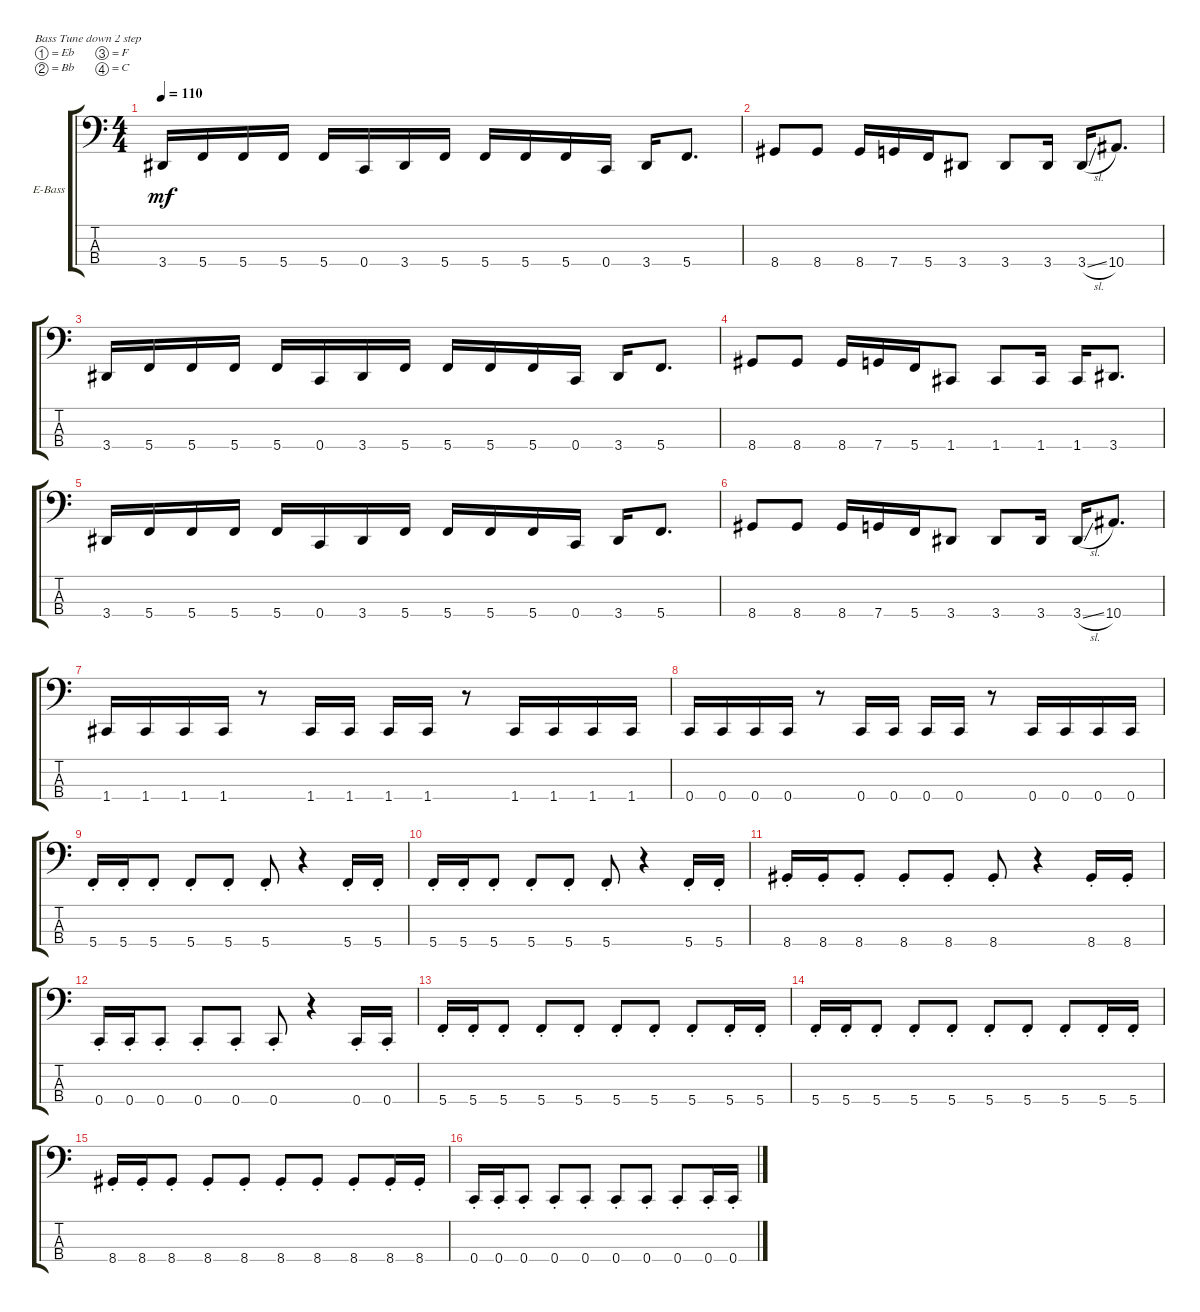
\defaultSystemsLayout 4
\bracketExtendMode groupsimilarinstruments
\firstSystemTrackNameOrientation horizontal
\otherSystemsTrackNameOrientation horizontal
\track ("Electric Bass" "E-Bass") {instrument electricbassfinger}
\staff {score tabs}
\tuning (Eb2 Bb1 F1 C1)
\ts (4 4)
\tempo 110
\clef f4
\scale
0.333333
\ks c
3.4.16{dy mf} 5.4.16 5.4.16 5.4.16 5.4.16 0.4.16 3.4.16 5.4.16 5.4.16 5.4.16 5.4.16 0.4.16 3.4.16 5.4.8{d} |
\scale
0.333333 8.4.8 8.4.8 8.4.16 7.4.16 5.4.16 3.4.8 3.4.8 3.4.16 3.4{sl}.16 10.4.8{d} |
\scale
0.333333 3.4.16 5.4.16 5.4.16 5.4.16 5.4.16 0.4.16 3.4.16 5.4.16 5.4.16 5.4.16 5.4.16 0.4.16 3.4.16 5.4.8{d} |
\scale
0.333333 8.4.8 8.4.8 8.4.16 7.4.16 5.4.16 1.4.8 1.4.8 1.4.16 1.4.16 3.4.8{d} |
\scale
0.333333 3.4.16 5.4.16 5.4.16 5.4.16 5.4.16 0.4.16 3.4.16 5.4.16 5.4.16 5.4.16 5.4.16 0.4.16 3.4.16 5.4.8{d} |
\scale
0.333333 8.4.8 8.4.8 8.4.16 7.4.16 5.4.16 3.4.8 3.4.8 3.4.16 3.4{sl}.16 10.4.8{d} |
\scale
0.333333 1.4.16 1.4.16 1.4.16 1.4.16 r.8 1.4.16 1.4.16 1.4.16 1.4.16 r.8 1.4.16 1.4.16 1.4.16 1.4.16 |
\scale
0.333333 0.4.16 0.4.16 0.4.16 0.4.16 r.8 0.4.16 0.4.16 0.4.16 0.4.16 r.8 0.4.16 0.4.16 0.4.16 0.4.16 |
\scale
0.333333 5.4{st}.16 5.4{st}.16 5.4{st}.8 5.4{st}.8 5.4{st}.8 5.4{st}.8 r.4 5.4{st}.16 5.4{st}.16 |
\scale
0.333333 5.4{st}.16 5.4{st}.16 5.4{st}.8 5.4{st}.8 5.4{st}.8 5.4{st}.8 r.4 5.4{st}.16 5.4{st}.16 |
\scale
0.333333 8.4{st}.16 8.4{st}.16 8.4{st}.8 8.4{st}.8 8.4{st}.8 8.4{st}.8 r.4 8.4{st}.16 8.4{st}.16 |
\scale
0.333333 0.4{st}.16 0.4{st}.16 0.4{st}.8 0.4{st}.8 0.4{st}.8 0.4{st}.8 r.4 0.4{st}.16 0.4{st}.16 |
\scale
0.333333 5.4{st}.16 5.4{st}.16 5.4{st}.8 5.4{st}.8 5.4{st}.8 5.4{st}.8 5.4{st}.8 5.4{st}.8 5.4{st}.16 5.4{st}.16 |
\scale
0.333333 5.4{st}.16 5.4{st}.16 5.4{st}.8 5.4{st}.8 5.4{st}.8 5.4{st}.8 5.4{st}.8 5.4{st}.8 5.4{st}.16 5.4{st}.16 |
\scale
0.333333 8.4{st}.16 8.4{st}.16 8.4{st}.8 8.4{st}.8 8.4{st}.8 8.4{st}.8 8.4{st}.8 8.4{st}.8 8.4{st}.16 8.4{st}.16 |
\scale
0.333333 0.4{st}.16 0.4{st}.16 0.4{st}.8 0.4{st}.8 0.4{st}.8 0.4{st}.8 0.4{st}.8 0.4{st}.8 0.4{st}.16 0.4{st}.16
